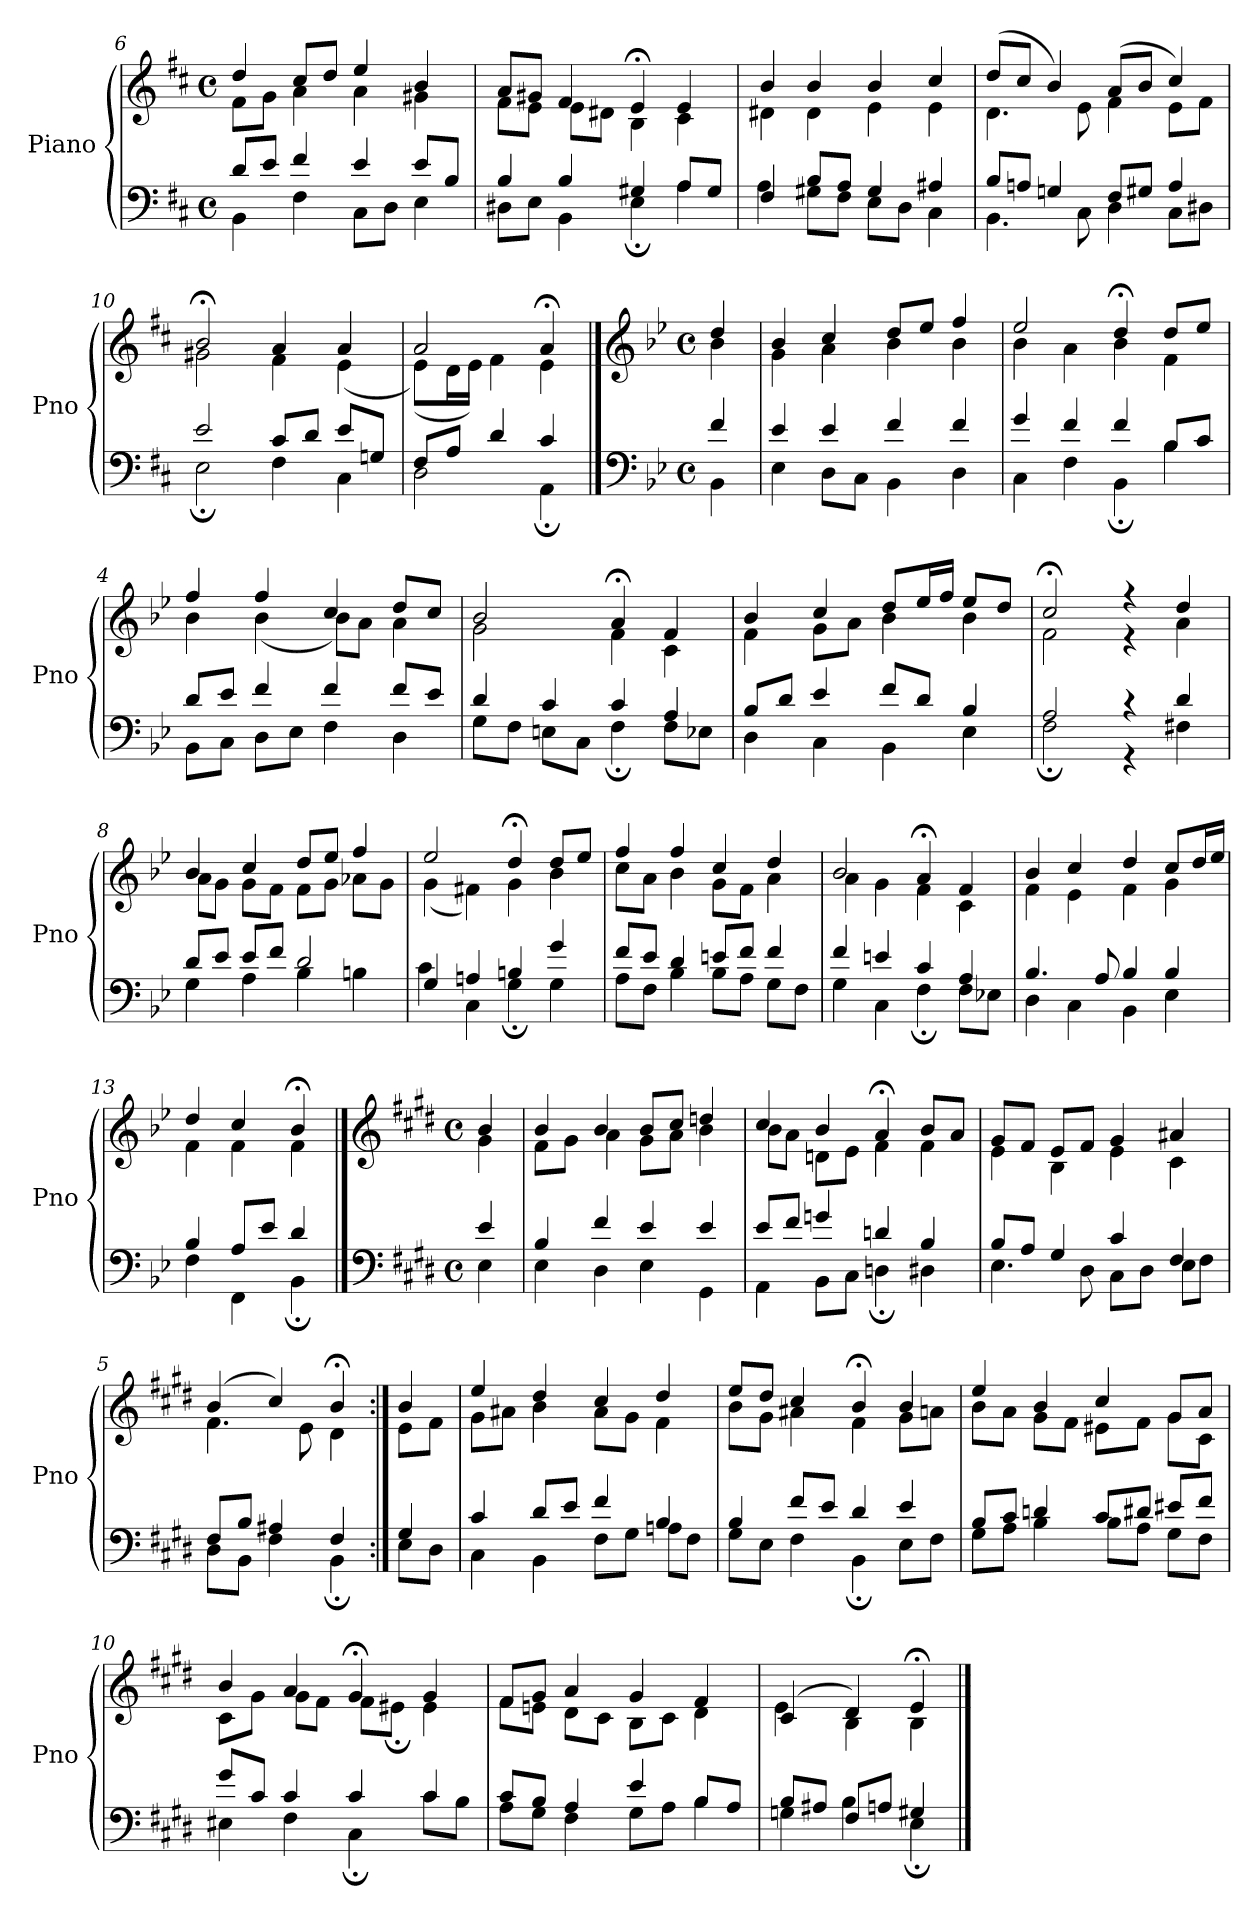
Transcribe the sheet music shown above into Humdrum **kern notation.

**kern	**kern
*part1	*part1
*staff2	*staff1
*I"Piano	*
*I'Pno	*
*clefF4	*clefG2
*k[f#c#]	*k[f#c#]
*M4/4	*M4/4
*met(c)	*met(c)
=6	=6
*^	*^
8d/L	4BB\	4dd/	8f#\L
8e/J	.	.	8g\J
4f#/	4F#\	8cc#/L	4a\
.	.	8dd/J	.
4e/	8C#\L	4ee/	4a\
.	8D\J	.	.
8e/L	4E\	4b/	4g#X\
8B/J	.	.	.
=7	=7	=7	=7
4B/	8D#X\L	8a/L	8f#\L
.	8E\J	8g#X/J	8e\J
4B/	4BB\	4f#/	8e\L
.	.	.	8d#X\J
4G#X/	4E;\	4e;</	4B\
8A/L	4A\	4e/	4c#\
8G#/J	.	.	.
=8	=8	=8	=8
4F#/	4A\	4b/	4d#X\
8B/L	8G#X\L	4b/	4d#\
8A/J	8F#\J	.	.
4G#/	8E\L	4b/	4e\
.	8D\J	.	.
4A#X/	4C#\	4cc#/	4e\
=9	=9	=9	=9
8B/L	4.BB\	(>8dd/L	4.d\
8An/J	.	8cc#/J	.
4Gn/	.	4b/)	.
.	8C#\	.	8e\
8F#/L	4D\	(>8a/L	4f#\
8G#X/J	.	8b/J	.
4A/	8C#\L	4cc#/)	8e\L
.	8D#X\J	.	8f#\J
=10	=10	=10	=10
2e/	2E;\	2b;</	2g#X\
8c#/L	4F#\	4a/	4f#\
8d/J	.	.	.
8e/L	4C#\	4a/	(<4e\
8Gn/J	.	.	.
=11	=11	=11	=11
8F#/L	2D\	2a/	(<8e\L)
8A/J	.	.	16d\L
.	.	.	16e\JJ)
4d/	.	.	4f#\
4c#/	4AA;\	4a;</	4e\
==1	==1	==1	==1
*clefF4	*	*clefG2	*
*k[b-e-]	*	*k[b-e-]	*
*M4/4	*	*M4/4	*
*met(c)	*	*met(c)	*
4f/	4BB-\	4dd/	4b-\
=2	=2	=2	=2
4e-/	4E-\	4b-/	4g\
4e-/	8D\L	4cc/	4a\
.	8C\J	.	.
4f/	4BB-\	8dd/L	4b-\
.	.	8ee-/J	.
4f/	4D\	4ff/	4b-\
=3	=3	=3	=3
4g/	4C\	2ee-/	4b-\
4f/	4F\	.	4a\
4f/	4BB-;\	4dd;</	4b-\
8B-/L	4B-\	8dd/L	4f\
8c/J	.	8ee-/J	.
=4	=4	=4	=4
8d/L	8BB-\L	4ff/	4b-\
8e-/J	8C\J	.	.
4f/	8D\L	4ff/	(<4b-\
.	8E-\J	.	.
4f/	4F\	4cc/	8b-\L)
.	.	.	8a\J
8f/L	4D\	8dd/L	4a\
8e-/J	.	8cc/J	.
=5	=5	=5	=5
4d/	8G\L	2b-/	2g\
.	8F\J	.	.
4c/	8En\L	.	.
.	8C\J	.	.
4c/	4F;\	4a;</	4f\
4A/	8F\L	4f/	4c\
.	8E-X\J	.	.
=6	=6	=6	=6
8B-/L	4D\	4b-/	4f\
8d/J	.	.	.
4e-/	4C\	4cc/	8g\L
.	.	.	8a\J
8f/L	4BB-\	8dd/L	4b-\
8d/J	.	16ee-/L	.
.	.	16ff/JJ	.
4B-/	4E-\	8ee-/L	4b-\
.	.	8dd/J	.
=7	=7	=7	=7
2A/	2F;\	2cc;</	2f\
4r	4r	4r	4r
4d/	4F#X\	4dd/	4a\
=8	=8	=8	=8
8d/L	4G\	4b-/	8a\L
8e-/J	.	.	8g\J
8e-/L	4A\	4cc/	8g\L
8f/J	.	.	8f\J
2d/	4B-\	8dd/L	8f\L
.	.	8ee-/J	8g\J
.	4Bn\	4ff/	8a-X\L
.	.	.	8g\J
=9	=9	=9	=9
4G/	(<4c\	2ee-/	(<4g\
4An/	4C\	.	4f#X\)
4Bn/	4G;\	4dd;</	4g\
4g/	4G\	8dd/L	4b-\
.	.	8ee-/J	.
=10	=10	=10	=10
8f/L	8A\L	4ff/	8cc\L
8e-/J	8F\J	.	8a\J
4d/	4B-\	4ff/	4b-\
8en/L	8B-\L	4cc/	8g\L
8f/J	8A\J	.	8f\J
4f/	8G\L	4dd/	4a\
.	8F\J	.	.
=11	=11	=11	=11
4f/	4G\	2b-/	4a\)
4en/	4C\	.	4g\
4c/	4F;\	4a;</	4f\
4A/	8F\L	4f/	4c\
.	8E-X\J	.	.
=12	=12	=12	=12
4.B-/	4D\	4b-/	4f\
.	4C\	4cc/	4e-\
8A/	.	.	.
4B-/	4BB-\	4dd/	4f\
4B-/	4E-\	8cc/L	4g\
.	.	16dd/L	.
.	.	16ee-/JJ	.
=13	=13	=13	=13
4B-/	4F\	4dd/	4f\
8A/L	4FF\	4cc/	4f\
8e-/J	.	.	.
4d/	4BB-;\	4b-;</	4f\
==1	==1	==1	==1
*clefF4	*	*clefG2	*
*k[f#c#g#d#]	*	*k[f#c#g#d#]	*
*M4/4	*	*M4/4	*
*met(c)	*	*met(c)	*
4e/	4E\	4b/	4g#\
=2	=2	=2	=2
4B/	4E\	4b/	8f#\L
.	.	.	8g#\J
4f#/	4D#\	4b/	4a\
4e/	4E\	8b/L	8g#\L
.	.	8cc#/J	8a\J
4e/	4GG#\	4ddn/	4b\
=3	=3	=3	=3
8e/L	4AA\	4cc#/	8b\L
8f#/J	.	.	8a\J
4gn/	8BB\L	4b/	8dn\L
.	8C#\J	.	8e\J
4dn/	4Dn;\	4a;</	4f#\
4B/	4D#X\	8b/L	4f#\
.	.	8a/J	.
=4	=4	=4	=4
8B/L	4.E\	8g#/L	4e\
8A/J	.	8f#/J	.
4G#/	.	8e/L	4B\
.	8D#\	8f#/J	.
4c#/	8C#\L	4g#/	4e\
.	8D#\J	.	.
4F#/	8E\L	4a#X/	4c#\
.	8F#\J	.	.
=5	=5	=5	=5
8F#/L	8D#\L	(>4b/	4.f#\
8B/J	8BB\J	.	.
4A#X/	4F#\	4cc#/)	.
.	.	.	8e\
4F#/	4BB;\	4b;</	4d#\
=6:|!	=6:|!	=6:|!	=6:|!
4G#/	8E\L	4b/	8e\L
.	8D#\J	.	8f#\J
=7	=7	=7	=7
4c#/	4C#\	4ee/	8g#\L
.	.	.	8a#X\J
8d#/L	4BB\	4dd#/	4b\
8e/J	.	.	.
4f#/	8F#\L	4cc#/	8a#\L
.	8G#\J	.	8g#\J
4B/	8An\L	4dd#/	4f#\
.	8F#\J	.	.
=8	=8	=8	=8
4B/	8G#\L	8ee/L	8b\L
.	8E\J	8dd#/J	8g#\J
8f#/L	4F#\	4cc#/	4a#X\
8e/J	.	.	.
4d#/	4BB;\	4b;</	4f#\
4e/	8E\L	4b/	8g#\L
.	8F#\J	.	8an\J
=9	=9	=9	=9
8B/L	8G#\L	4ee/	8b\L
8c#/J	8A\J	.	8a\J
4dn/	4B\	4b/	8g#\L
.	.	.	8f#\J
8c#/L	8B\L	4cc#/	8e#X\L
8d#X/J	8A\J	.	8f#\J
8e#X/L	8G#\L	8g#/L	8g#\L
8f#/J	8F#\J	8a/J	8c#\J
=10	=10	=10	=10
8g#/L	4E#X\	4b/	8c#\L
8c#/J	.	.	8g#\J
4c#/	4F#\	4a/	8g#\L
.	.	.	8f#\J
4c#/	4C#;\	4g#;</	8f#\L
.	.	.	8e#X;\J
4c#/	8c#\L	4g#/	4e#\
.	8B\J	.	.
=11	=11	=11	=11
8c#/L	8A\L	8f#/L	8f#\L
8B/J	8G#\J	8g#/J	8en\J
4A/	4F#\	4a/	8d#\L
.	.	.	8c#\J
4e/	8G#\L	4g#/	8B\L
.	8A\J	.	8c#\J
8B/L	4B\	4f#/	4d#\
8A/J	.	.	.
=12	=12	=12	=12
8B/L	4Gn\	(>4c#/	4e\
8A#X/J	.	.	.
8F#/L	4B\	4d#/)	4B\
8An/J	.	.	.
4G#X/	4E;\	4e;</	4B\
*v	*v	*	*
*	*v	*v
==	==
*-	*-
